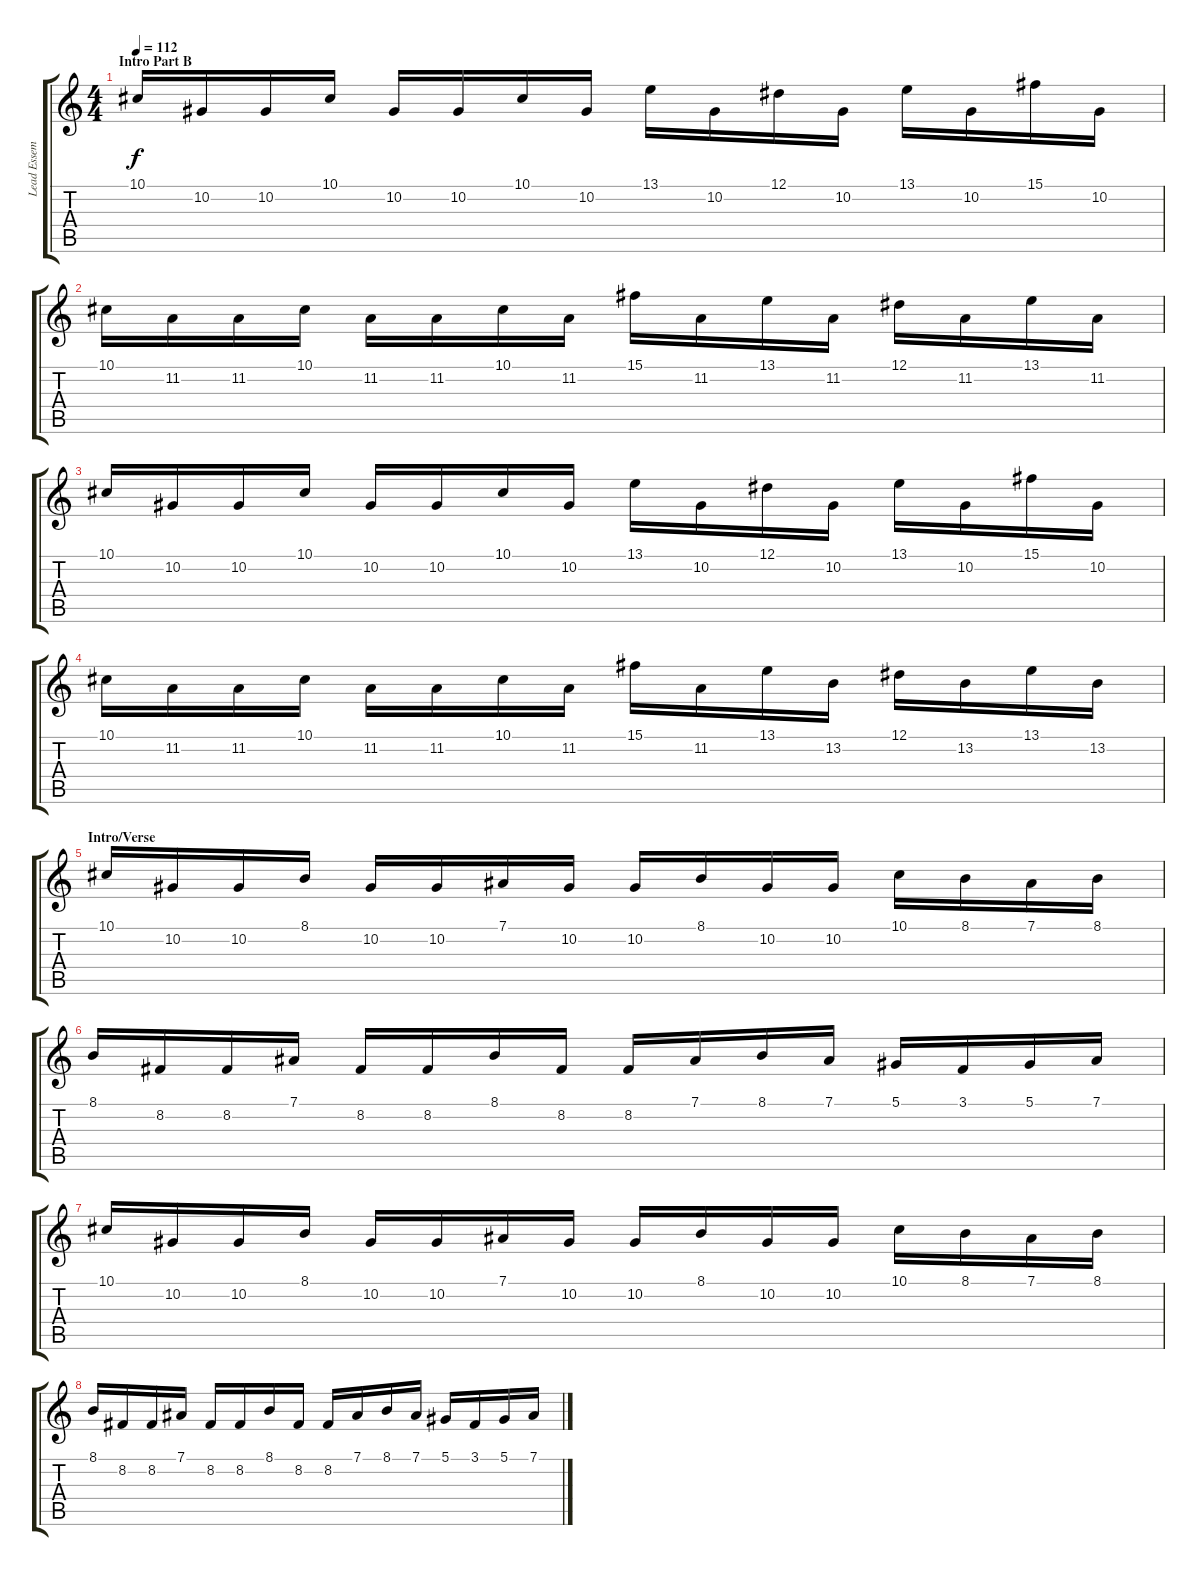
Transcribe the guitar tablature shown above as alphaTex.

\track ("Lead Essemble (Everton)" "Lead Essem") {instrument acousticgrandpiano}
\staff {score tabs}
\tuning (Eb4 Bb3 Gb3 Db3 Ab2 Eb2) {hide}
\ts (4 4)
\section ("" "Intro Part B")
\tempo 112
\clef g2
\ks c
10.1.16{dy f} 10.2.16 10.2.16 10.1.16 10.2.16 10.2.16 10.1.16 10.2.16 13.1.16 10.2.16 12.1.16 10.2.16 13.1.16 10.2.16 15.1.16 10.2.16 |
10.1.16 11.2.16 11.2.16 10.1.16 11.2.16 11.2.16 10.1.16 11.2.16 15.1.16 11.2.16 13.1.16 11.2.16 12.1.16 11.2.16 13.1.16 11.2.16 |
10.1.16 10.2.16 10.2.16 10.1.16 10.2.16 10.2.16 10.1.16 10.2.16 13.1.16 10.2.16 12.1.16 10.2.16 13.1.16 10.2.16 15.1.16 10.2.16 |
10.1.16 11.2.16 11.2.16 10.1.16 11.2.16 11.2.16 10.1.16 11.2.16 15.1.16 11.2.16 13.1.16 13.2.16 12.1.16 13.2.16 13.1.16 13.2.16 |
\section ("" "Intro/Verse")
10.1.16 10.2.16 10.2.16 8.1.16 10.2.16 10.2.16 7.1.16 10.2.16 10.2.16 8.1.16 10.2.16 10.2.16 10.1.16 8.1.16 7.1.16 8.1.16 |
8.1.16 8.2.16 8.2.16 7.1.16 8.2.16 8.2.16 8.1.16 8.2.16 8.2.16 7.1.16 8.1.16 7.1.16 5.1.16 3.1.16 5.1.16 7.1.16 |
10.1.16 10.2.16 10.2.16 8.1.16 10.2.16 10.2.16 7.1.16 10.2.16 10.2.16 8.1.16 10.2.16 10.2.16 10.1.16 8.1.16 7.1.16 8.1.16 |
8.1.16 8.2.16 8.2.16 7.1.16 8.2.16 8.2.16 8.1.16 8.2.16 8.2.16 7.1.16 8.1.16 7.1.16 5.1.16 3.1.16 5.1.16 7.1.16
